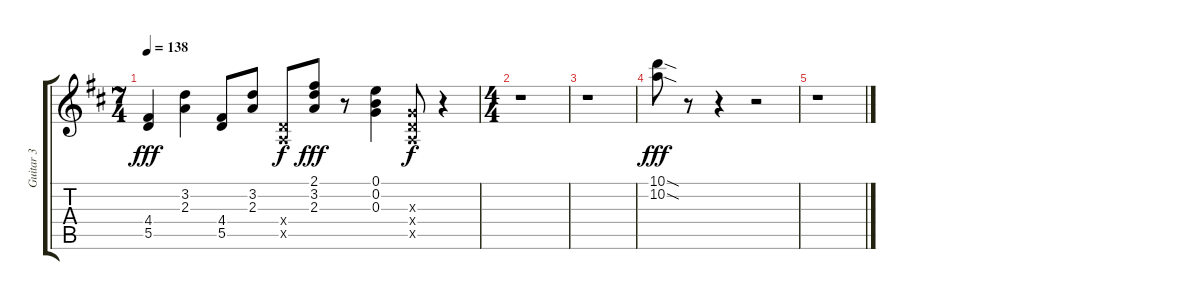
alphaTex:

\track ("Guitar 3" "Guitar 3") {instrument electricguitarclean}
\staff {score tabs}
\tuning (E4 B3 G3 D3 A2 E2) {hide}
\ts (7 4)
\tempo 138
\clef g2
\ks d
(4.4 5.5).4{dy fff} (3.2 2.3).4 (4.4 5.5).8 (3.2 2.3).8 (0.4{x} 0.5{x}).8{dy f} (2.1 3.2 2.3).8{dy fff} r.8 (0.1 0.2 0.3).4 (0.3{x} 0.4{x} 0.5{x}).8{dy f} r.4 |
\ts (4 4)
r.1 |
r.1 |
(10.1{sod} 10.2{sod}).8{dy fff} r.8 r.4 r.2 |
r.1
